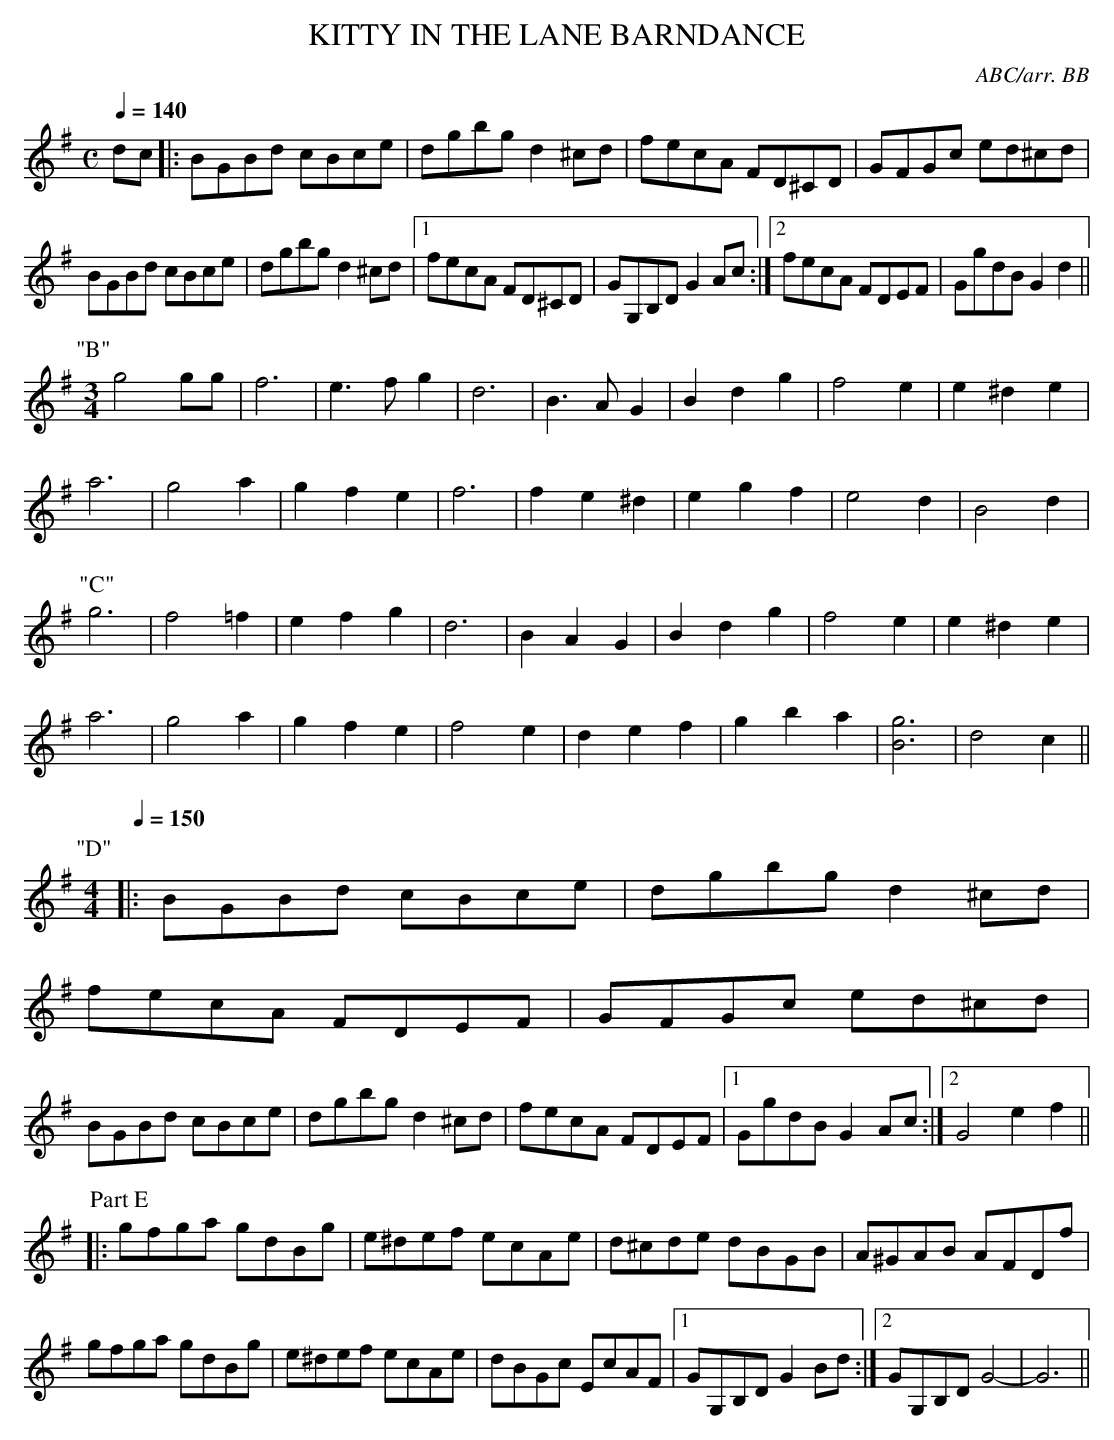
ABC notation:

X:1
T:KITTY IN THE LANE BARNDANCE
C:ABC/arr. BB
Q:1/4=140
L:1/8
M:C
K:G
dc|: BGBd cBce|dgbg d2 ^cd|fecA FD^CD|GFGc ed^cd|
BGBd cBce|dgbg d2 ^cd|1 fecA FD^CD|GG,B,D G2Ac:|\
[2 fecA FDEF|GgdB G2d2||
P:"B"
[M:3/4][R:waltz] g4gg|f6|e3fg2|d6|B3AG2|B2d2g2|f4e2|e2^d2e2|
a6|g4 a2|g2f2e2|f6|f2e2^d2|e2g2f2|e4d2|B4d2|
P:"C"
g6|f4=f2|e2f2g2|d6|B2A2G2|B2d2g2|f4e2|e2^d2e2|
a6|g4a2|g2f2e2|f4e2|d2e2f2|g2b2a2|[g6B6]|d4c2||
P:"D"
[M:4/4][R:hornpipe][Q:1/4=150] |:BGBd cBce|dgbg d2 ^cd|
fecA FDEF|GFGc ed^cd|
BGBd cBce|dgbg d2 ^cd|fecA FDEF|1 GgdB G2Ac:|\
[2 G4 e2f2||
P: Part E
|:gfga gdBg|e^def ecAe|d^cde dBGB|A^GAB AFDf|
gfga gdBg|e^def ecAe|dBGc EcAF|1 GG,B,D G2Bd:|\
[2 GG,B,D G4-|G6||
